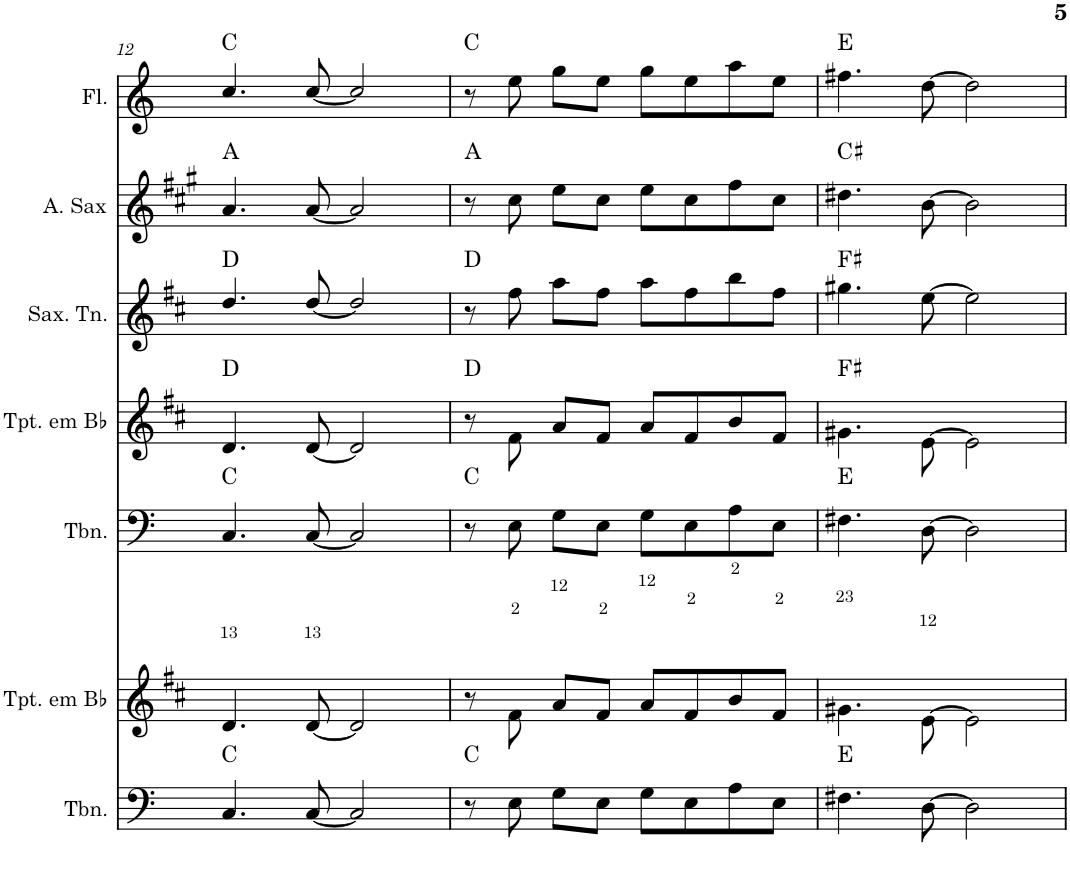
**kern	**harte	**kern	**kern	**kern	**harte	**kern	**harte	**kern	**harte	**kern	**harte
*part7	*part7	*part6	*part5	*part4	*part4	*part3	*part3	*part2	*part2	*part1	*part1
*staff7	*	*staff6	*staff5	*staff4	*	*staff3	*	*staff2	*	*staff1	*
*I"Trombone	*	*I"Trompete em Bb	*I"Trombone	*I"Trompete em Bb	*	*I"Saxofone Tenor	*	*I"Saxofone Alto	*	*I"Flauta Transversal	*
*I'Tbn.	*	*I'Tpt. em Bb	*I'Tbn.	*I'Tpt. em Bb	*	*I'Sax. Tn.	*	*	*	*I'Fl.	*
!!LO:PB:g=z
*clefF4	*	*clefG2	*clefF4	*clefG2	*	*clefG2	*	*clefG2	*	*clefG2	*
*	*	*Trd1c2	*	*Trd1c2	*	*Trd8c14	*	*Trd5c9	*	*	*
*k[]	*	*k[f#c#]	*k[]	*k[f#c#]	*	*k[f#c#]	*	*k[f#c#g#]	*	*k[]	*
*M4/4	*	*M4/4	*M4/4	*M4/4	*	*M4/4	*	*M4/4	*	*M4/4	*
=12	=12	=12	=12	=12	=12	=12	=12	=12	=12	=12	=12
4.C/	C:maj	4.d/	4.C/	4.d/	D:maj	4.dd/	D:maj	4.a/	A:maj	4.cc/	C:maj
[8C/	.	[8d/	[8C/	[8d/	.	[8dd/	.	[8a/	.	[8cc/	.
2C/]	.	2d/]	2C/]	2d/]	.	2dd/]	.	2a/]	.	2cc/]	.
=13	=13	=13	=13	=13	=13	=13	=13	=13	=13	=13	=13
8r	C:maj	8r	8r	8r	D:maj	8r	D:maj	8r	A:maj	8r	C:maj
8E\	.	8f#\	8E\	8f#\	.	8ff#\	.	8cc#\	.	8ee\	.
8G\L	.	8a/L	8G\L	8a/L	.	8aa\L	.	8ee\L	.	8gg\L	.
8E\J	.	8f#/J	8E\J	8f#/J	.	8ff#\J	.	8cc#\J	.	8ee\J	.
8G\L	.	8a/L	8G\L	8a/L	.	8aa\L	.	8ee\L	.	8gg\L	.
8E\	.	8f#/	8E\	8f#/	.	8ff#\	.	8cc#\	.	8ee\	.
8A\	.	8b/	8A\	8b/	.	8bb\	.	8ff#\	.	8aa\	.
8E\J	.	8f#/J	8E\J	8f#/J	.	8ff#\J	.	8cc#\J	.	8ee\J	.
=14	=14	=14	=14	=14	=14	=14	=14	=14	=14	=14	=14
4.F#X\	E:maj	4.g#X\	4.F#X\	4.g#X\	F#:maj	4.gg#X\	F#:maj	4.dd#X\	C#:maj	4.ff#X\	E:maj
[8D\	.	[8e\	[8D\	[8e\	.	[8ee\	.	[8b\	.	[8dd\	.
2D\]	.	2e\]	2D\]	2e\]	.	2ee\]	.	2b\]	.	2dd\]	.
=	=	=	=	=	=	=	=	=	=	=	=
*-	*-	*-	*-	*-	*-	*-	*-	*-	*-	*-	*-
